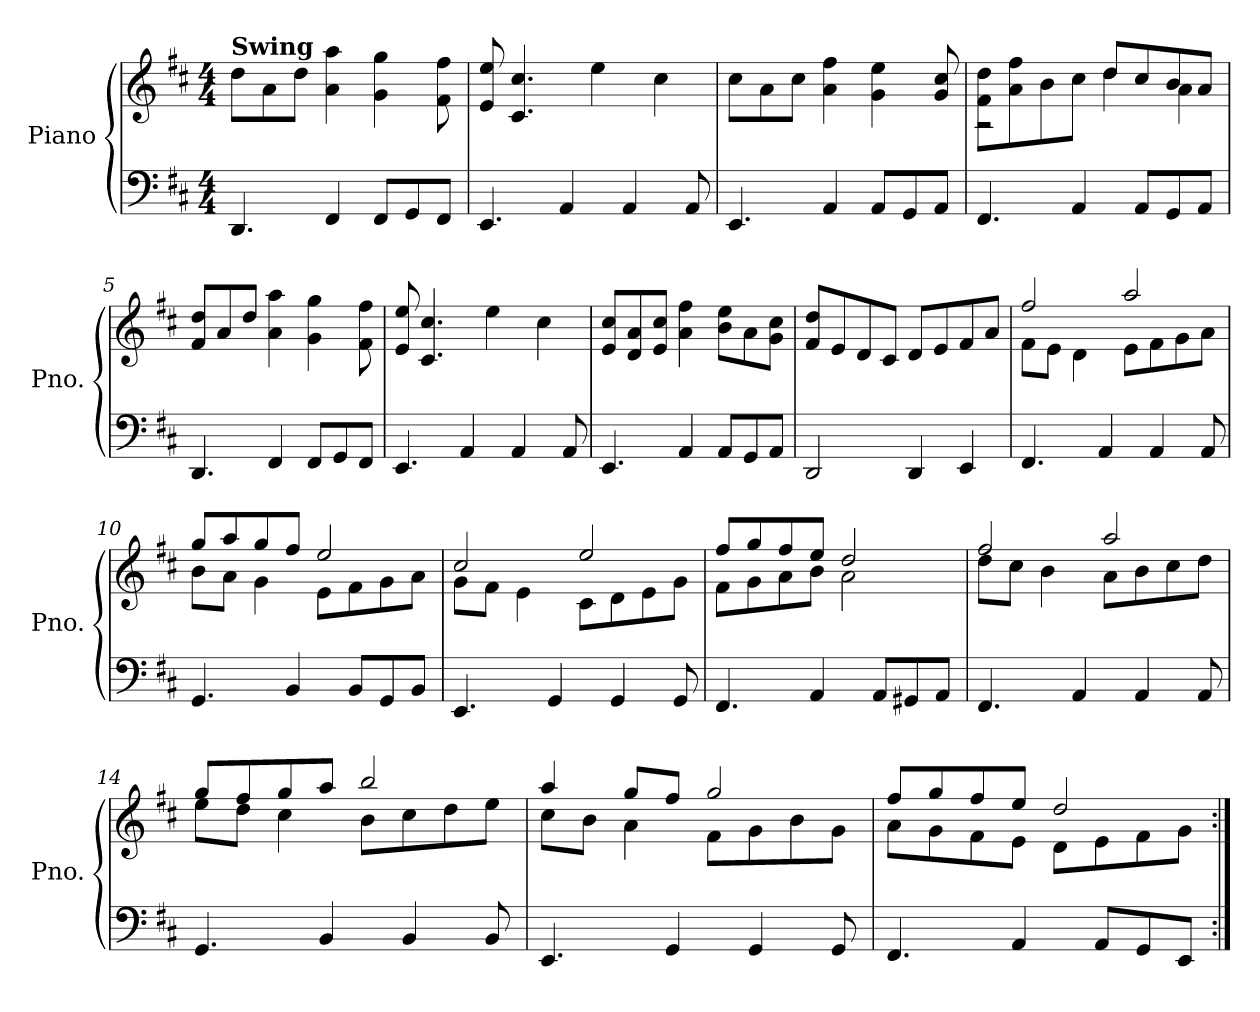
**kern	**kern
*part1	*part1
*staff2	*staff1
*I"Piano	*
*I'Pno.	*
*clefF4	*clefG2
*k[f#c#]	*k[f#c#]
*M4/4	*M4/4
*MM127	*MM127
=1	=1
!	!LO:TX:a:B:t=Swing
4.DD/	8dd\L
.	8a\
.	8dd\J
4FF#/	4a\ 4aa\
8FF#/L	4g\ 4gg\
8GG/	.
8FF#/J	8f#\ 8ff#\
=2	=2
4.EE/	8e/ 8ee/
.	4.c#/ 4.cc#/
4AA/	.
.	4ee\
4AA/	.
.	4cc#\
8AA/	.
=3	=3
4.EE/	8cc#\L
.	8a\
.	8cc#\J
4AA/	4a\ 4ff#\
8AA/L	4g\ 4ee\
8GG/	.
8AA/J	8g/ 8cc#/
=4	=4
*	*^
4.FF#/	8f#\ 8dd\L	2r
.	8a\ 8ff#\	.
.	8b\	.
4AA/	8cc#\J	.
.	8dd/L	4dd\
8AA/L	8cc#/	.
8GG/	8b/	4a\
8AA/J	8a/J	.
*	*v	*v
=5	=5
4.DD/	8f#/ 8dd/L
.	8a/
.	8dd/J
4FF#/	4a\ 4aa\
8FF#/L	4g\ 4gg\
8GG/	.
8FF#/J	8f#\ 8ff#\
!!LO:LB:g=z
=6	=6
4.EE/	8e/ 8ee/
.	4.c#/ 4.cc#/
4AA/	.
.	4ee\
4AA/	.
.	4cc#\
8AA/	.
=7	=7
4.EE/	8e/ 8cc#/L
.	8d/ 8a/
.	8e/ 8cc#/J
4AA/	4a\ 4ff#\
8AA/L	8b\ 8ee\L
8GG/	8a\
8AA/J	8g\ 8cc#\J
=8	=8
2DD/	8f#/ 8dd/L
.	8e/
.	8d/
.	8c#/J
4DD/	8d/L
.	8e/
4EE/	8f#/
.	8a/J
=9	=9
*	*^
4.FF#/	2ff#/	8f#\L
.	.	8e\J
.	.	4d\
4AA/	.	.
.	2aa/	8e\L
4AA/	.	8f#\
.	.	8g\
8AA/	.	8a\J
=10	=10	=10
4.GG/	8gg/L	8b\L
.	8aa/	8a\J
.	8gg/	4g\
4BB/	8ff#/J	.
.	2ee/	8e\L
8BB/L	.	8f#\
8GG/	.	8g\
8BB/J	.	8a\J
!!LO:LB:g=z	!!
=11	=11	=11
4.EE/	2cc#/	8g\L
.	.	8f#\J
.	.	4e\
4GG/	.	.
.	2ee/	8c#\L
4GG/	.	8d\
.	.	8e\
8GG/	.	8g\J
=12	=12	=12
4.FF#/	8ff#/L	8f#\L
.	8gg/	8g\
.	8ff#/	8a\
4AA/	8ee/J	8b\J
.	2dd/	2a\
8AA/L	.	.
8GG#X/	.	.
8AA/J	.	.
=13	=13	=13
4.FF#/	2ff#/	8dd\L
.	.	8cc#\J
.	.	4b\
4AA/	.	.
.	2aa/	8a\L
4AA/	.	8b\
.	.	8cc#\
8AA/	.	8dd\J
=14	=14	=14
4.GG/	8gg/L	8ee\L
.	8ff#/	8dd\J
.	8gg/	4cc#\
4BB/	8aa/J	.
.	2bb/	8b\L
4BB/	.	8cc#\
.	.	8dd\
8BB/	.	8ee\J
=15	=15	=15
4.EE/	4aa/	8cc#\L
.	.	8b\J
.	8gg/L	4a\
4GG/	8ff#/J	.
.	2gg/	8f#\L
4GG/	.	8g\
.	.	8b\
8GG/	.	8g\J
!!LO:LB:g=z	!!
=16	=16	=16
4.FF#/	8ff#/L	8a\L
.	8gg/	8g\
.	8ff#/	8f#\
4AA/	8ee/J	8e\J
.	2dd/	8d\L
8AA/L	.	8e\
8GG/	.	8f#\
8EE/J	.	8g\J
*	*v	*v
=:|!	=:|!
*-	*-
